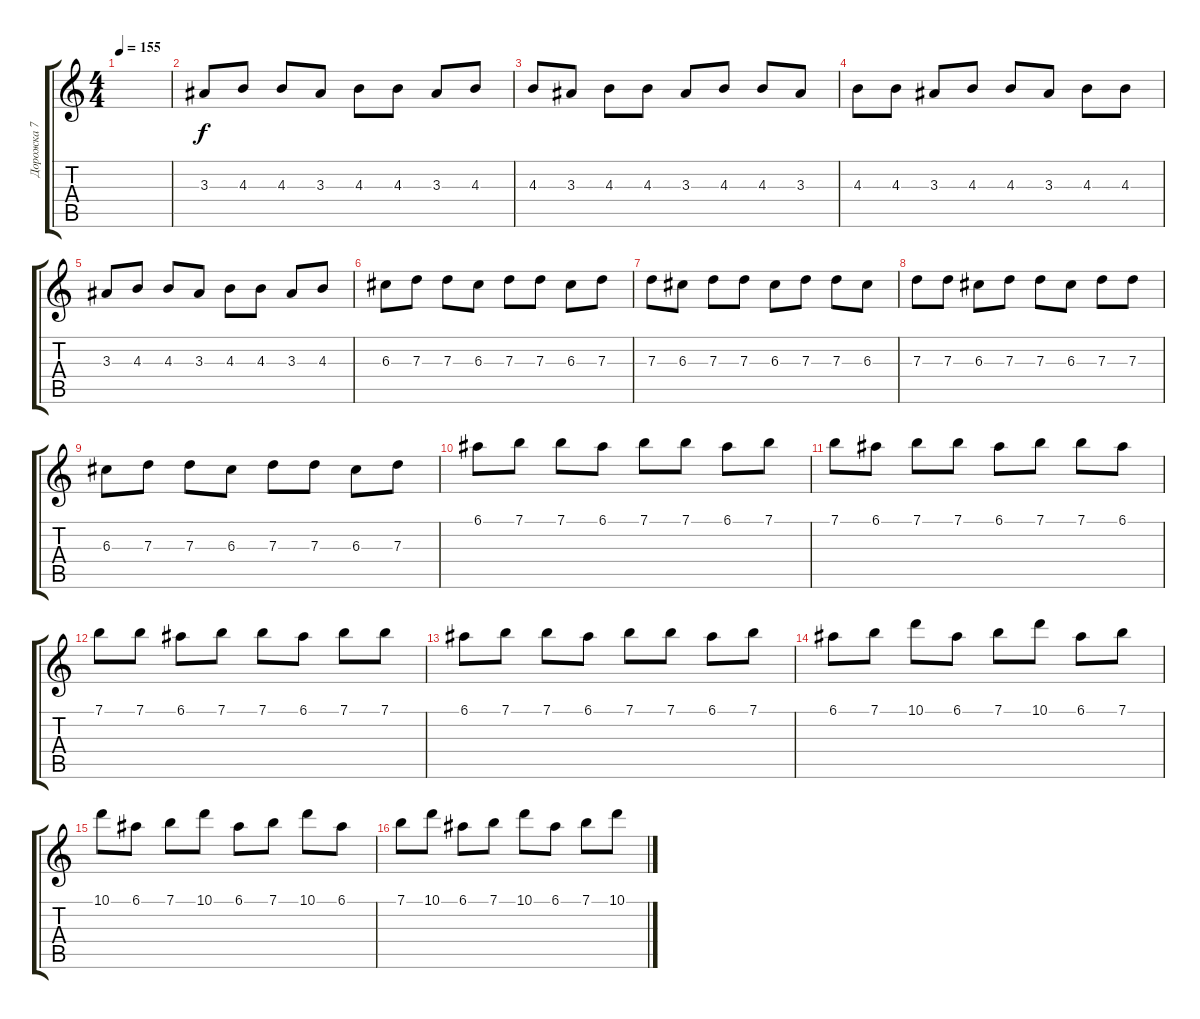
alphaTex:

\track ("Дорожка 7" "Дорожка 7") {instrument overdrivenguitar}
\staff {score tabs}
\tuning (E4 B3 G3 D3 A2 E2) {hide}
\ts (4 4)
\tempo 155
\clef g2
\ks c
|
3.3.8 4.3.8 4.3.8 3.3.8 4.3.8 4.3.8 3.3.8 4.3.8 |
4.3.8 3.3.8 4.3.8 4.3.8 3.3.8 4.3.8 4.3.8 3.3.8 |
4.3.8 4.3.8 3.3.8 4.3.8 4.3.8 3.3.8 4.3.8 4.3.8 |
3.3.8 4.3.8 4.3.8 3.3.8 4.3.8 4.3.8 3.3.8 4.3.8 |
6.3.8 7.3.8 7.3.8 6.3.8 7.3.8 7.3.8 6.3.8 7.3.8 |
7.3.8 6.3.8 7.3.8 7.3.8 6.3.8 7.3.8 7.3.8 6.3.8 |
7.3.8 7.3.8 6.3.8 7.3.8 7.3.8 6.3.8 7.3.8 7.3.8 |
6.3.8 7.3.8 7.3.8 6.3.8 7.3.8 7.3.8 6.3.8 7.3.8 |
6.1.8 7.1.8 7.1.8 6.1.8 7.1.8 7.1.8 6.1.8 7.1.8 |
7.1.8 6.1.8 7.1.8 7.1.8 6.1.8 7.1.8 7.1.8 6.1.8 |
7.1.8 7.1.8 6.1.8 7.1.8 7.1.8 6.1.8 7.1.8 7.1.8 |
6.1.8 7.1.8 7.1.8 6.1.8 7.1.8 7.1.8 6.1.8 7.1.8 |
6.1.8 7.1.8 10.1.8 6.1.8 7.1.8 10.1.8 6.1.8 7.1.8 |
10.1.8 6.1.8 7.1.8 10.1.8 6.1.8 7.1.8 10.1.8 6.1.8 |
7.1.8 10.1.8 6.1.8 7.1.8 10.1.8 6.1.8 7.1.8 10.1.8
